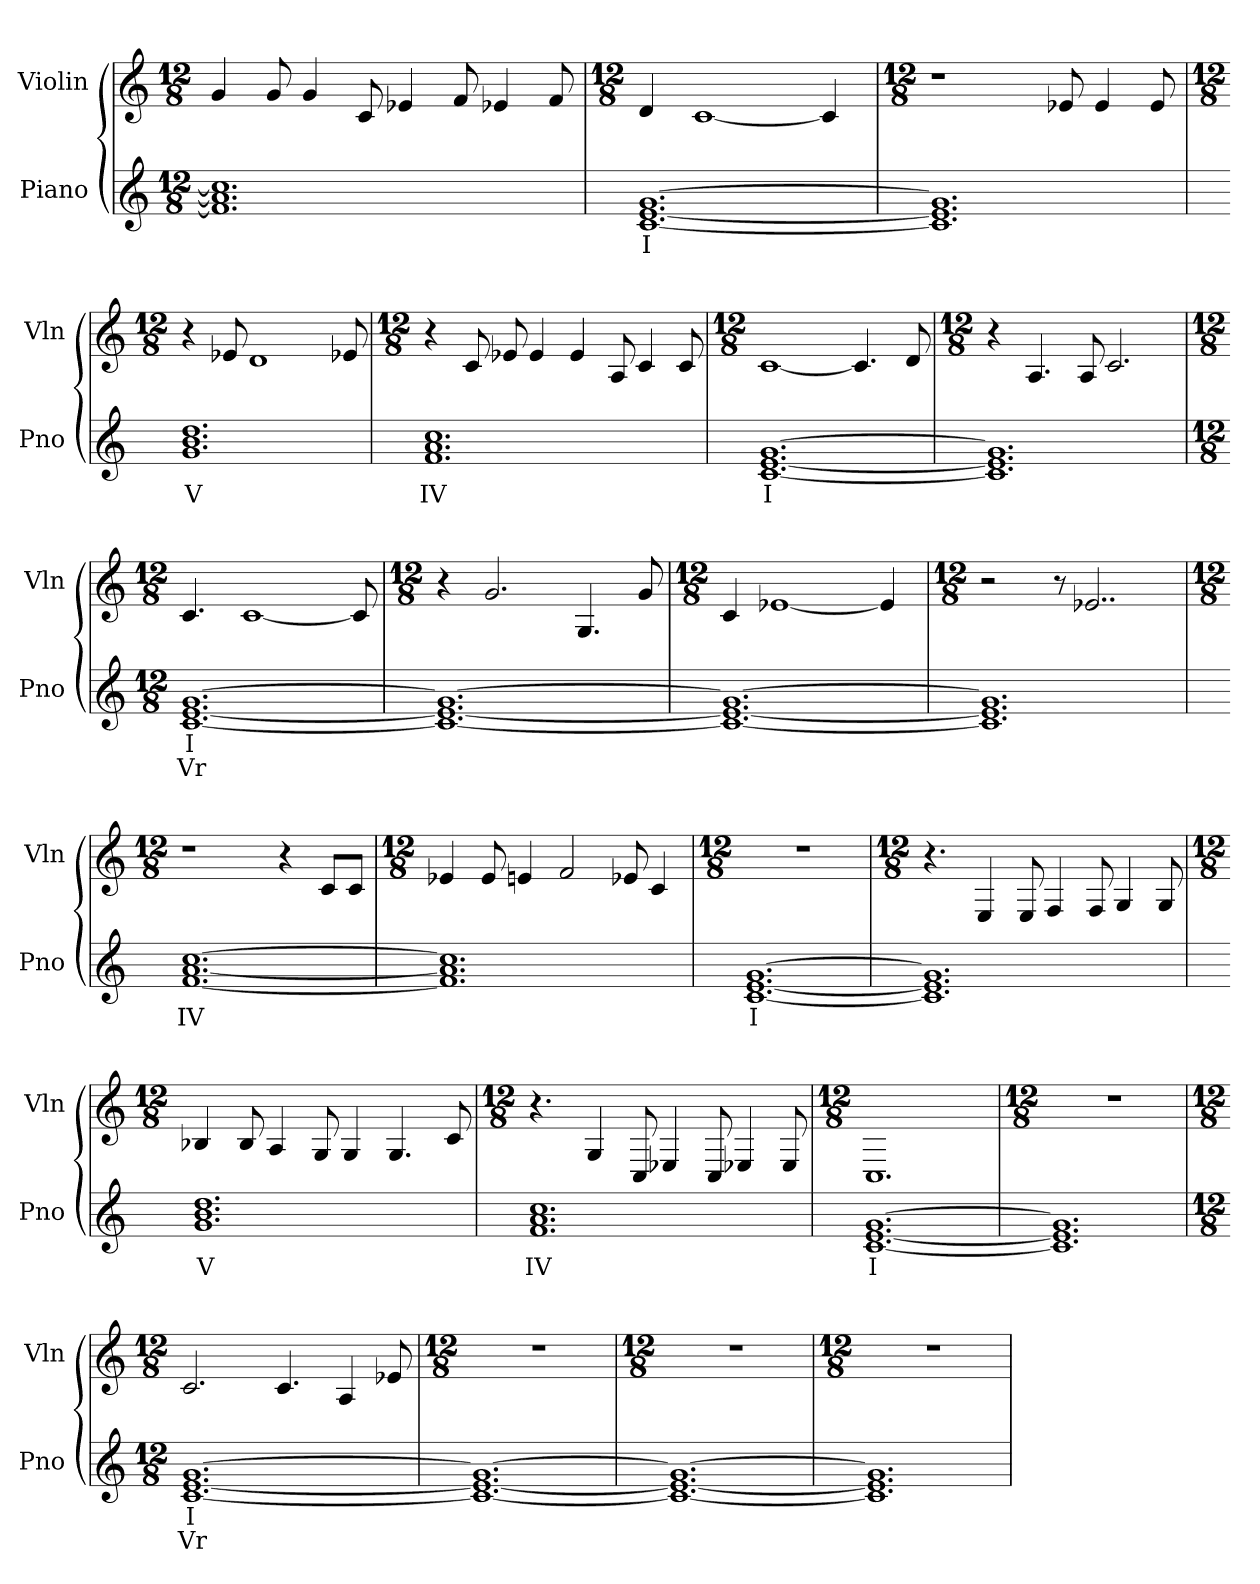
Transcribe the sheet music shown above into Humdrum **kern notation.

**kern	**text	**text	**kern
*part2	*part2	*part2	*part1
*staff2	*staff2	*staff2	*staff1
*I"Piano	*	*	*I"Violin
*I'Pno	*	*	*I'Vln
*k[]	*	*	*
*C:	*	*	*
*M12/8	*	*	*M12/8
=	=	=	=
1.f] 1.a] 1.cc]	.	.	4g
.	.	.	8g
.	.	.	4g
.	.	.	8c
.	.	.	4e-X
.	.	.	8f
.	.	.	4e-X
.	.	.	8f
=	=	=	=
*k[]	*	*	*
*C:	*	*	*
*	*	*	*M12/8
[1.c [1.e [1.g	I	.	4d
.	.	.	[1c
.	.	.	4c]
=	=	=	=
*k[]	*	*	*
*C:	*	*	*
*	*	*	*M12/8
1.c] 1.e] 1.g]	.	.	1r
.	.	.	8e-X
.	.	.	4e-
.	.	.	8e-
=	=	=	=
*k[]	*	*	*
*C:	*	*	*
*	*	*	*M12/8
1.g 1.b 1.dd	V	.	4r
.	.	.	8e-X
.	.	.	1d
.	.	.	8e-X
=	=	=	=
*k[]	*	*	*
*C:	*	*	*
*	*	*	*M12/8
1.f 1.a 1.cc	IV	.	4r
.	.	.	8c
.	.	.	8e-X
.	.	.	4e-
.	.	.	4e-
.	.	.	8A
.	.	.	4c
.	.	.	8c
=	=	=	=
*k[]	*	*	*
*C:	*	*	*
*	*	*	*M12/8
[1.c [1.e [1.g	I	.	[1c
.	.	.	4.c]
.	.	.	8d
=	=	=	=
*k[]	*	*	*
*C:	*	*	*
*	*	*	*M12/8
1.c] 1.e] 1.g]	.	.	4r
.	.	.	4.A
.	.	.	8A
.	.	.	2.c
=	=	=	=
*k[]	*	*	*
*C:	*	*	*
*M12/8	*	*	*M12/8
[1.c [1.e [1.g	I	Vr	4.c
.	.	.	[1c
.	.	.	8c]
=	=	=	=
*k[]	*	*	*
*C:	*	*	*
*	*	*	*M12/8
1.c_ 1.e_ 1.g_	.	.	4r
.	.	.	2.g
.	.	.	4.G
.	.	.	8g
=	=	=	=
*k[]	*	*	*
*C:	*	*	*
*	*	*	*M12/8
1.c_ 1.e_ 1.g_	.	.	4c
.	.	.	[1e-X
.	.	.	4e-]
=	=	=	=
*k[]	*	*	*
*C:	*	*	*
*	*	*	*M12/8
1.c] 1.e] 1.g]	.	.	2r
.	.	.	8r
.	.	.	2..e-X
=	=	=	=
*k[]	*	*	*
*C:	*	*	*
*	*	*	*M12/8
[1.f [1.a [1.cc	IV	.	1r
.	.	.	4r
.	.	.	8cL
.	.	.	8cJ
=	=	=	=
*k[]	*	*	*
*C:	*	*	*
*	*	*	*M12/8
1.f] 1.a] 1.cc]	.	.	4e-X
.	.	.	8e-
.	.	.	4en
.	.	.	2f
.	.	.	8e-X
.	.	.	4c
=	=	=	=
*k[]	*	*	*
*C:	*	*	*
*	*	*	*M12/8
[1.c [1.e [1.g	I	.	1.r
=	=	=	=
*k[]	*	*	*
*C:	*	*	*
*	*	*	*M12/8
1.c] 1.e] 1.g]	.	.	4.r
.	.	.	4E
.	.	.	8E
.	.	.	4F
.	.	.	8F
.	.	.	4G
.	.	.	8G
=	=	=	=
*k[]	*	*	*
*C:	*	*	*
*	*	*	*M12/8
1.g 1.b 1.dd	V	.	4B-X
.	.	.	8B-
.	.	.	4A
.	.	.	8G
.	.	.	4G
.	.	.	4.G
.	.	.	8c
=	=	=	=
*k[]	*	*	*
*C:	*	*	*
*	*	*	*M12/8
1.f 1.a 1.cc	IV	.	4.r
.	.	.	4G
.	.	.	8C
.	.	.	4E-X
.	.	.	8C
.	.	.	4E-X
.	.	.	8E-
=	=	=	=
*k[]	*	*	*
*C:	*	*	*
*	*	*	*M12/8
[1.c [1.e [1.g	I	.	1.C
=	=	=	=
*k[]	*	*	*
*C:	*	*	*
*	*	*	*M12/8
1.c] 1.e] 1.g]	.	.	1.r
=	=	=	=
*k[]	*	*	*
*C:	*	*	*
*M12/8	*	*	*M12/8
[1.c [1.e [1.g	I	Vr	2.c
.	.	.	4.c
.	.	.	4A
.	.	.	8e-X
=	=	=	=
*k[]	*	*	*
*C:	*	*	*
*	*	*	*M12/8
1.c_ 1.e_ 1.g_	.	.	1.r
=	=	=	=
*k[]	*	*	*
*C:	*	*	*
*	*	*	*M12/8
1.c_ 1.e_ 1.g_	.	.	1.r
=	=	=	=
*k[]	*	*	*
*C:	*	*	*
*	*	*	*M12/8
1.c] 1.e] 1.g]	.	.	1.r
=	=	=	=
*-	*-	*-	*-
